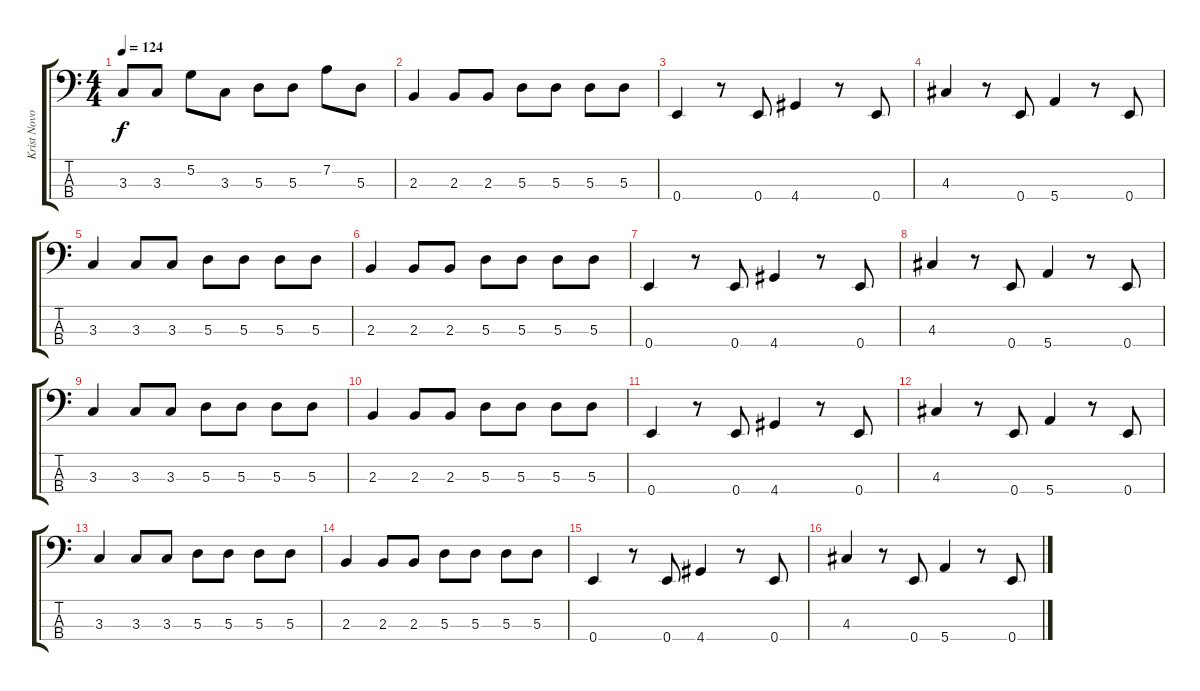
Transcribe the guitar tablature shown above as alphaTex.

\track ("Krist Novoselic" "Krist Novo") {instrument electricbasspick}
\staff {score tabs}
\tuning (G2 D2 A1 E1) {hide}
\ts (4 4)
\tempo 124
\clef f4
\ks c
3.3.8{dy f} 3.3.8 5.2.8 3.3.8 5.3.8 5.3.8 7.2.8 5.3.8 |
2.3.4 2.3.8 2.3.8 5.3.8 5.3.8 5.3.8 5.3.8 |
0.4.4 r.8 0.4.8 4.4.4 r.8 0.4.8 |
4.3.4 r.8 0.4.8 5.4.4 r.8 0.4.8 |
3.3.4 3.3.8 3.3.8 5.3.8 5.3.8 5.3.8 5.3.8 |
2.3.4 2.3.8 2.3.8 5.3.8 5.3.8 5.3.8 5.3.8 |
0.4.4 r.8 0.4.8 4.4.4 r.8 0.4.8 |
4.3.4 r.8 0.4.8 5.4.4 r.8 0.4.8 |
3.3.4 3.3.8 3.3.8 5.3.8 5.3.8 5.3.8 5.3.8 |
2.3.4 2.3.8 2.3.8 5.3.8 5.3.8 5.3.8 5.3.8 |
0.4.4 r.8 0.4.8 4.4.4 r.8 0.4.8 |
4.3.4 r.8 0.4.8 5.4.4 r.8 0.4.8 |
3.3.4 3.3.8 3.3.8 5.3.8 5.3.8 5.3.8 5.3.8 |
2.3.4 2.3.8 2.3.8 5.3.8 5.3.8 5.3.8 5.3.8 |
0.4.4 r.8 0.4.8 4.4.4 r.8 0.4.8 |
4.3.4 r.8 0.4.8 5.4.4 r.8 0.4.8
